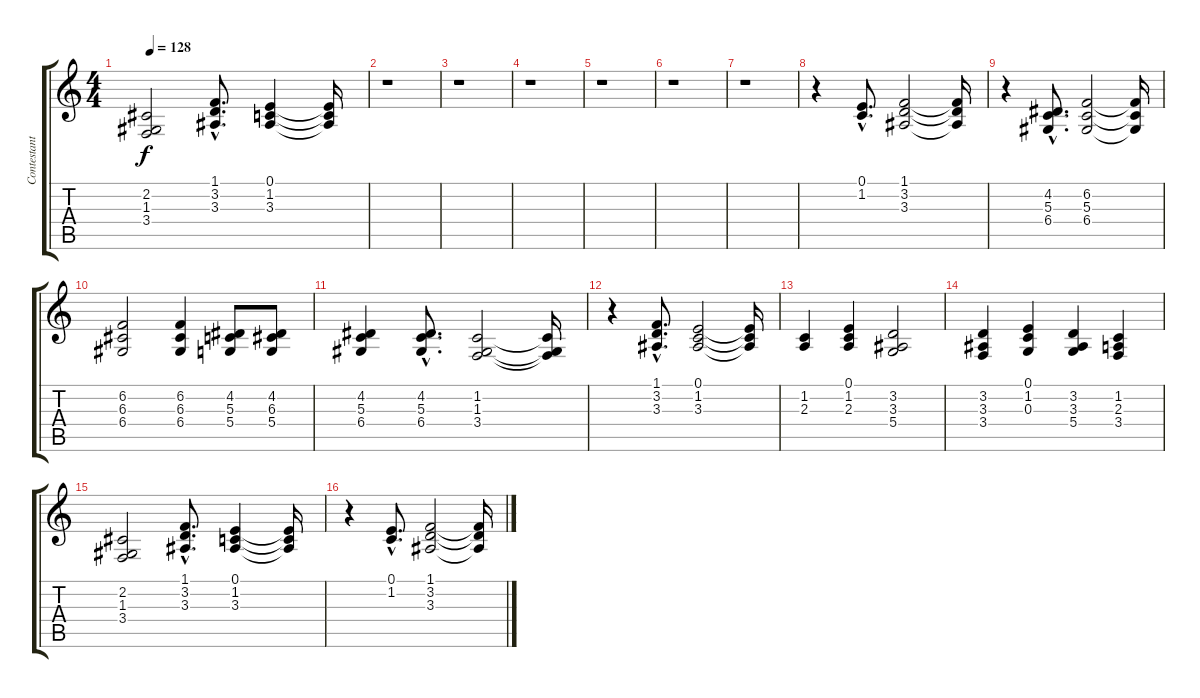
\track ("Contestant #1" "Contestant") {instrument trombone}
\staff {score tabs}
\tuning (E4 B3 G3 D3 A2 E2) {hide}
\ts (4 4)
\tempo 128
\clef g2
\ks c
(2.2 1.3 3.4).2{dy f} (1.1{hac} 3.2{hac} 3.3{hac}).8{d} (0.1 1.2 3.3).4 (0.1{t} 1.2{t} 3.3{t}).16 |
r.1 |
r.1 |
r.1 |
r.1 |
r.1 |
r.1 |
r.4 (0.1{hac} 1.2{hac}).8{d} (1.1 3.2 3.3).2 (1.1{t} 3.2{t} 3.3{t}).16 |
r.4 (4.2{hac} 5.3{hac} 6.4{hac}).8{d} (6.2 5.3 6.4).2 (6.2{t} 5.3{t} 6.4{t}).16 |
(6.2 6.3 6.4).2 (6.2 6.3 6.4).4 (4.2 5.3 5.4).8 (4.2 6.3 5.4).8 |
(4.2 5.3 6.4).4 (4.2{hac} 5.3{hac} 6.4{hac}).8{d} (1.2 1.3 3.4).2 (1.2{t} 1.3{t} 3.4{t}).16 |
r.4 (1.1{hac} 3.2{hac} 3.3{hac}).8{d} (0.1 1.2 3.3).2 (0.1{t} 1.2{t} 3.3{t}).16 |
(1.2 2.3).4 (0.1 1.2 2.3).4 (3.2 3.3 5.4).2 |
(3.2 3.3 3.4).4 (0.1 1.2 0.3).4 (3.2 3.3 5.4).4 (1.2 2.3 3.4).4 |
(2.2 1.3 3.4).2 (1.1{hac} 3.2{hac} 3.3{hac}).8{d} (0.1 1.2 3.3).4 (0.1{t} 1.2{t} 3.3{t}).16 |
r.4 (0.1{hac} 1.2{hac}).8{d} (1.1 3.2 3.3).2 (1.1{t} 3.2{t} 3.3{t}).16
